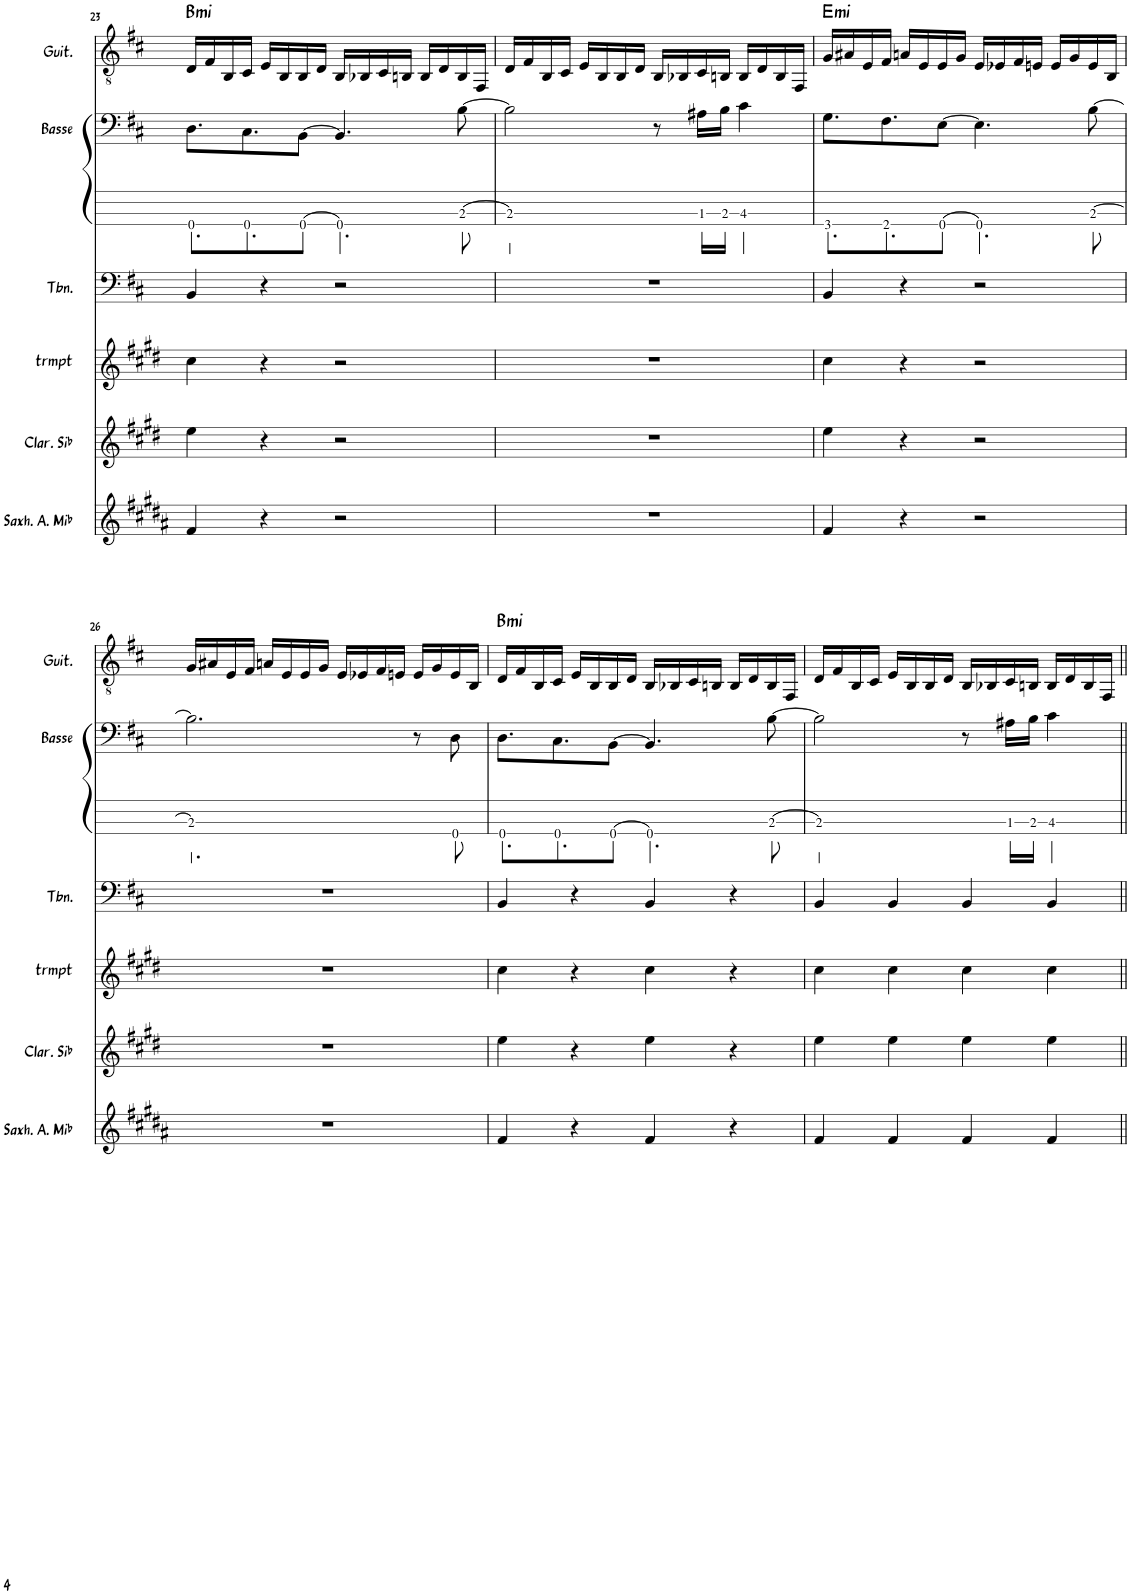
**kern	**kern	**kern	**kern	**kern	**kern	**kern	**harte
*part7	*part6	*part5	*part4	*part3	*part2	*part1	*part1
*staff7	*staff6	*staff5	*staff4	*staff3	*staff2	*staff1	*
*I"Saxhorn alto en Mib	*I"Clarinette en Sib	*I"trmpt	*I"Trombone	*I"Guitare Basse (Tablature)	*I"Basse acoustique	*I"Guitare acoustique	*
*I'Saxh. A. Mib	*I'Clar. Sib	*I'trmpt	*I'Tbn.	*	*I'Basse	*I'Guit.	*
!!LO:PB:g=z
*clefG2	*clefG2	*clefG2	*clefF4	*	*clefF4	*clefGv2	*
*Trd5c9	*Trd1c2	*Trd1c2	*	*Trd7c12	*Trd7c12	*	*
*k[f#c#g#d#a#]	*k[f#c#g#d#]	*k[f#c#g#d#]	*k[f#c#]	*k[f#c#]	*k[f#c#]	*k[f#c#]	*
*M4/4	*M4/4	*M4/4	*M4/4	*M4/4	*M4/4	*M4/4	*
=23	=23	=23	=23	=23	=23	=23	=23
!	!	!	!	!	!	!	!LO:H:kt=mi
4f#/	4ee\	4cc#\	4BB/	8.DD\L	8.D\L	16D/LL	B:min
.	.	.	.	.	.	16F#/	.
.	.	.	.	.	.	16BB/	.
.	.	.	.	8.CC#\	8.C#\	16C#/JJ	.
4r	4r	4r	4r	.	.	16E/LL	.
.	.	.	.	.	.	16BB/	.
.	.	.	.	[8BBB\J	[8BB\J	16BB/	.
.	.	.	.	.	.	16D/JJ	.
2r	2r	2r	2r	4.BBB\]	4.BB/]	16BB/LL	.
.	.	.	.	.	.	16BB-X/	.
.	.	.	.	.	.	16C#/	.
.	.	.	.	.	.	16BBn/JJ	.
.	.	.	.	.	.	16BB/LL	.
.	.	.	.	.	.	16D/	.
.	.	.	.	[8BB\	[8B\	16BB/	.
.	.	.	.	.	.	16FF#/JJ	.
=24	=24	=24	=24	=24	=24	=24	=24
1r	1r	1r	1r	2BB\]	2B\]	16D/LL	.
.	.	.	.	.	.	16F#/	.
.	.	.	.	.	.	16BB/	.
.	.	.	.	.	.	16C#/JJ	.
.	.	.	.	.	.	16E/LL	.
.	.	.	.	.	.	16BB/	.
.	.	.	.	.	.	16BB/	.
.	.	.	.	.	.	16D/JJ	.
.	.	.	.	8r	8r	16BB/LL	.
.	.	.	.	.	.	16BB-X/	.
.	.	.	.	16AA#X\LL	16A#X\LL	16C#/	.
.	.	.	.	16BB\JJ	16B\JJ	16BBn/JJ	.
.	.	.	.	4C#\	4c#\	16BB/LL	.
.	.	.	.	.	.	16D/	.
.	.	.	.	.	.	16BB/	.
.	.	.	.	.	.	16FF#/JJ	.
=25	=25	=25	=25	=25	=25	=25	=25
!	!	!	!	!	!	!	!LO:H:kt=mi
4f#/	4ee\	4cc#\	4BB/	8.GG\L	8.G\L	16G/LL	E:min
.	.	.	.	.	.	16A#X/	.
.	.	.	.	.	.	16E/	.
.	.	.	.	8.FF#\	8.F#\	16F#/JJ	.
4r	4r	4r	4r	.	.	16An/LL	.
.	.	.	.	.	.	16E/	.
.	.	.	.	[8EE\J	[8E\J	16E/	.
.	.	.	.	.	.	16G/JJ	.
2r	2r	2r	2r	4.EE\]	4.E\]	16E/LL	.
.	.	.	.	.	.	16E-X/	.
.	.	.	.	.	.	16F#/	.
.	.	.	.	.	.	16En/JJ	.
.	.	.	.	.	.	16E/LL	.
.	.	.	.	.	.	16G/	.
.	.	.	.	[8BB\	[8B\	16E/	.
.	.	.	.	.	.	16BB/JJ	.
!!LO:LB:g=z
=26	=26	=26	=26	=26	=26	=26	=26
1r	1r	1r	1r	2.BB\]	2.B\]	16G/LL	.
.	.	.	.	.	.	16A#X/	.
.	.	.	.	.	.	16E/	.
.	.	.	.	.	.	16F#/JJ	.
.	.	.	.	.	.	16An/LL	.
.	.	.	.	.	.	16E/	.
.	.	.	.	.	.	16E/	.
.	.	.	.	.	.	16G/JJ	.
.	.	.	.	.	.	16E/LL	.
.	.	.	.	.	.	16E-X/	.
.	.	.	.	.	.	16F#/	.
.	.	.	.	.	.	16En/JJ	.
.	.	.	.	8r	8r	16E/LL	.
.	.	.	.	.	.	16G/	.
.	.	.	.	8DD\	8D\	16E/	.
.	.	.	.	.	.	16BB/JJ	.
=27	=27	=27	=27	=27	=27	=27	=27
!	!	!	!	!	!	!	!LO:H:kt=mi
4f#/	4ee\	4cc#\	4BB/	8.DD\L	8.D\L	16D/LL	B:min
.	.	.	.	.	.	16F#/	.
.	.	.	.	.	.	16BB/	.
.	.	.	.	8.CC#\	8.C#\	16C#/JJ	.
4r	4r	4r	4r	.	.	16E/LL	.
.	.	.	.	.	.	16BB/	.
.	.	.	.	[8BBB\J	[8BB\J	16BB/	.
.	.	.	.	.	.	16D/JJ	.
4f#/	4ee\	4cc#\	4BB/	4.BBB\]	4.BB/]	16BB/LL	.
.	.	.	.	.	.	16BB-X/	.
.	.	.	.	.	.	16C#/	.
.	.	.	.	.	.	16BBn/JJ	.
4r	4r	4r	4r	.	.	16BB/LL	.
.	.	.	.	.	.	16D/	.
.	.	.	.	[8BB\	[8B\	16BB/	.
.	.	.	.	.	.	16FF#/JJ	.
=28	=28	=28	=28	=28	=28	=28	=28
4f#/	4ee\	4cc#\	4BB/	2BB\]	2B\]	16D/LL	.
.	.	.	.	.	.	16F#/	.
.	.	.	.	.	.	16BB/	.
.	.	.	.	.	.	16C#/JJ	.
4f#/	4ee\	4cc#\	4BB/	.	.	16E/LL	.
.	.	.	.	.	.	16BB/	.
.	.	.	.	.	.	16BB/	.
.	.	.	.	.	.	16D/JJ	.
4f#/	4ee\	4cc#\	4BB/	8r	8r	16BB/LL	.
.	.	.	.	.	.	16BB-X/	.
.	.	.	.	16AA#X\LL	16A#X\LL	16C#/	.
.	.	.	.	16BB\JJ	16B\JJ	16BBn/JJ	.
4f#/	4ee\	4cc#\	4BB/	4C#\	4c#\	16BB/LL	.
.	.	.	.	.	.	16D/	.
.	.	.	.	.	.	16BB/	.
.	.	.	.	.	.	16FF#/JJ	.
=||	=||	=||	=||	=||	=||	=||	=||
*-	*-	*-	*-	*-	*-	*-	*-
